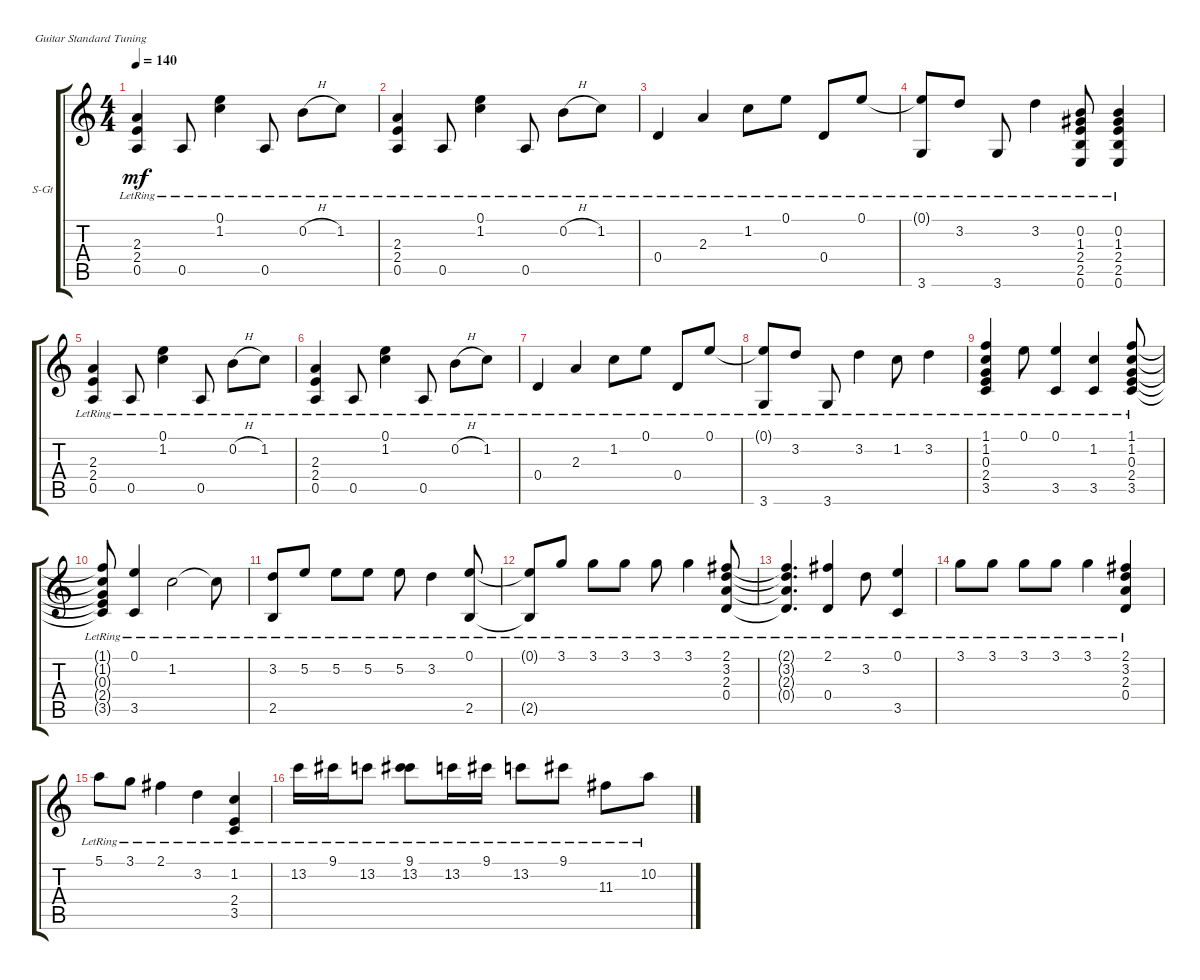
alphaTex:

\defaultSystemsLayout 4
\bracketExtendMode groupsimilarinstruments
\firstSystemTrackNameOrientation horizontal
\otherSystemsTrackNameOrientation horizontal
\track ("Steel Guitar" "S-Gt") {instrument acousticguitarsteel}
\staff {score tabs}
\tuning (E4 B3 G3 D3 A2 E2)
\ts (4 4)
\tempo 140
\clef g2
\ks c
(0.5{lr} 2.3{lr} 2.4{lr}).4{dy mf} 0.5{lr}.8 (1.2{lr} 0.1{lr}).4 0.5{lr}.8 0.2{h lr}.8 1.2{lr}.8 |
(0.5{lr} 2.3{lr} 2.4{lr}).4 0.5{lr}.8 (1.2{lr} 0.1{lr}).4 0.5{lr}.8 0.2{h lr}.8 1.2{lr}.8 |
0.4{lr}.4 2.3{lr}.4 1.2{lr}.8 0.1{lr}.8 0.4{lr}.8 0.1{lr}.8 |
(0.1{lr t} 3.6{lr}).8 3.2{lr}.8 3.6{lr}.8 3.2{lr}.4 (0.6{lr} 2.5{lr} 2.4{lr} 1.3{lr} 0.2{lr}).8 (0.6{lr} 2.5{lr} 2.4{lr} 1.3{lr} 0.2{lr}).4 |
(0.5{lr} 2.3{lr} 2.4{lr}).4 0.5{lr}.8 (1.2{lr} 0.1{lr}).4 0.5{lr}.8 0.2{h lr}.8 1.2{lr}.8 |
(0.5{lr} 2.3{lr} 2.4{lr}).4 0.5{lr}.8 (1.2{lr} 0.1{lr}).4 0.5{lr}.8 0.2{h lr}.8 1.2{lr}.8 |
0.4{lr}.4 2.3{lr}.4 1.2{lr}.8 0.1{lr}.8 0.4{lr}.8 0.1{lr}.8 |
(0.1{lr t} 3.6{lr}).8 3.2{lr}.8 3.6{lr}.8 3.2{lr}.4 1.2{lr}.8 3.2{lr}.4 |
(3.5{lr} 2.4{lr} 0.3{lr} 1.2{lr} 1.1{lr}).4 0.1{lr}.8 (0.1{lr} 3.5).4 (1.2{lr} 3.5).4 (3.5{lr} 2.4{lr} 0.3{lr} 1.2{lr} 1.1{lr}).8 |
(3.5{lr t} 2.4{lr t} 0.3{lr t} 1.2{lr t} 1.1{lr t}).8 (0.1{lr} 3.5).4 1.2{lr}.2 1.2{lr t}.8 |
(2.5{lr} 3.2{lr}).8 5.2{lr}.8 5.2{lr}.8 5.2{lr}.8 5.2{lr}.8 3.2{lr}.4 (2.5{lr} 0.1{lr}).8 |
(2.5{lr t} 0.1{lr t}).8 3.1{lr}.8 3.1{lr}.8 3.1{lr}.8 3.1{lr}.8 3.1{lr}.4 (2.3{lr} 3.2{lr} 2.1{lr} 0.4{lr}).8 |
(2.3{lr t} 3.2{lr t} 2.1{lr t} 0.4{lr t}).4{d} (0.4{lr} 2.1{lr}).4 3.2{lr}.8 (0.1{lr} 3.5{lr}).4 |
3.1{lr}.8 3.1{lr}.8 3.1{lr}.8 3.1{lr}.8 3.1{lr}.4 (2.3{lr} 3.2{lr} 2.1{lr} 0.4{lr}).4 |
5.1{lr}.8 3.1{lr}.8 2.1{lr}.4 3.2{lr}.4 (3.5{lr} 2.4 1.2).4 |
13.2{lr}.16 9.1{lr}.16 13.2{lr}.8 (13.2{lr} 9.1{lr}).8 13.2{lr}.16 9.1{lr}.16 13.2{lr}.8 9.1{lr}.8 11.3{lr}.8 10.2{lr}.8
